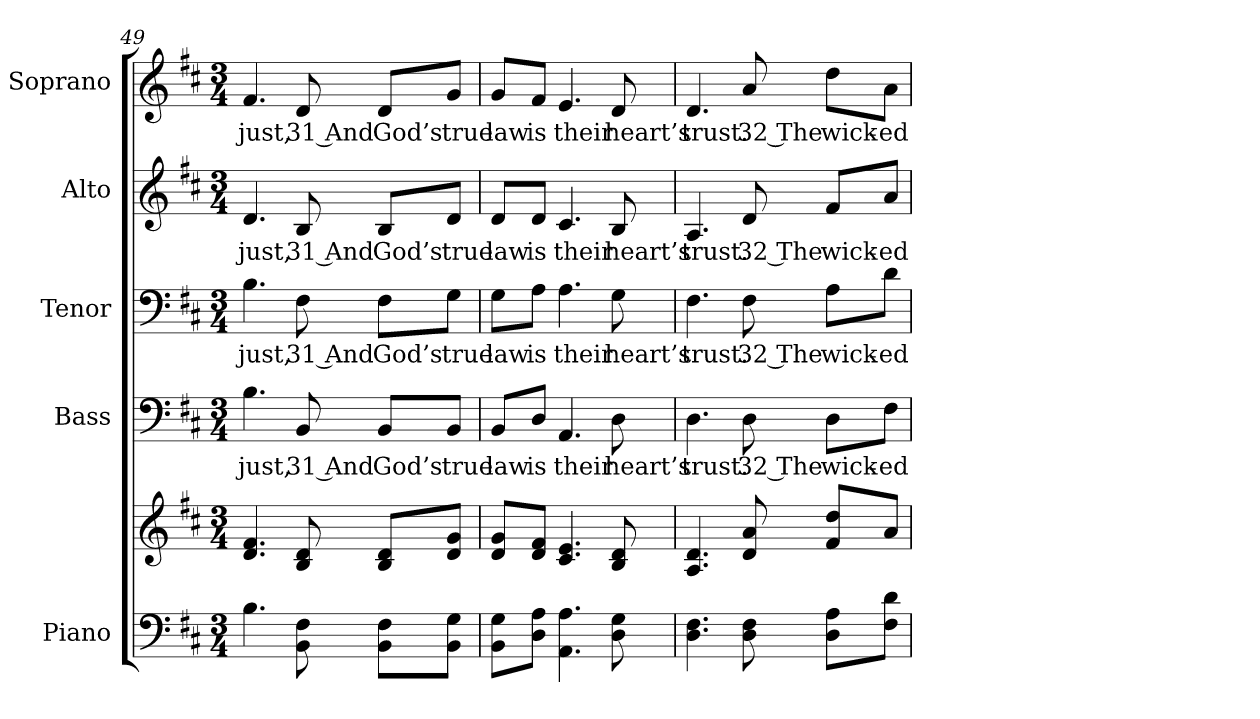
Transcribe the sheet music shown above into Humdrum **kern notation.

**kern	**kern	**kern	**text	**kern	**text	**kern	**text	**kern	**text
*part5	*part5	*part4	*part4	*part3	*part3	*part2	*part2	*part1	*part1
*staff6	*staff5	*staff4	*staff4	*staff3	*staff3	*staff2	*staff2	*staff1	*staff1
*I"Piano	*	*I"Bass	*	*I"Tenor	*	*I"Alto	*	*I"Soprano	*
*I'Pno.	*	*I'B.	*	*I'T.	*	*I'A.	*	*I'S.	*
!!LO:PB:g=z
*clefF4	*clefG2	*clefF4	*	*clefF4	*	*clefG2	*	*clefG2	*
*k[f#c#]	*k[f#c#]	*k[f#c#]	*	*k[f#c#]	*	*k[f#c#]	*	*k[f#c#]	*
*D:	*D:	*D:	*	*D:	*	*D:	*	*D:	*
*M3/4	*M3/4	*M3/4	*	*M3/4	*	*M3/4	*	*M3/4	*
=49	=49	=49	=49	=49	=49	=49	=49	=49	=49
!	!	!	!LO:LY:b:color=#000000	!	!	!	!	!	!
!	!	!	!	!	!LO:LY:b:color=#000000	!	!	!	!
!	!	!	!	!	!	!	!LO:LY:b:color=#000000	!	!
!	!	!	!	!	!	!	!	!	!LO:LY:b:color=#000000
4.Bi\	4.di/ 4.f#i	4.Bi\	just,	4.Bi\	just,	4.di/	just,	4.f#i/	just,
!	!	!	!LO:LY:b:color=#000000	!	!	!	!	!	!
!	!	!	!	!	!LO:LY:b:color=#000000	!	!	!	!
!	!	!	!	!	!	!	!LO:LY:b:color=#000000	!	!
!	!	!	!	!	!	!	!	!	!LO:LY:b:color=#000000
8BBi\ 8F#i	8Bi/ 8di	8BBi/	31 And	8F#i\	31 And	8Bi/	31 And	8di/	31 And
!	!	!	!LO:LY:b:color=#000000	!	!	!	!	!	!
!	!	!	!	!	!LO:LY:b:color=#000000	!	!	!	!
!	!	!	!	!	!	!	!LO:LY:b:color=#000000	!	!
!	!	!	!	!	!	!	!	!	!LO:LY:b:color=#000000
8BBi\ 8F#i\L	8Bi/ 8di/L	8BBi/L	God’s	8F#i\L	God’s	8Bi/L	God’s	8di/L	God’s
!	!	!	!LO:LY:b:color=#000000	!	!	!	!	!	!
!	!	!	!	!	!LO:LY:b:color=#000000	!	!	!	!
!	!	!	!	!	!	!	!LO:LY:b:color=#000000	!	!
!	!	!	!	!	!	!	!	!	!LO:LY:b:color=#000000
8BBi\ 8Gi\J	8di/ 8gi/J	8BBi/J	true	8Gi\J	true	8di/J	true	8gi/J	true
=50	=50	=50	=50	=50	=50	=50	=50	=50	=50
!	!	!	!LO:LY:b:color=#000000	!	!	!	!	!	!
!	!	!	!	!	!LO:LY:b:color=#000000	!	!	!	!
!	!	!	!	!	!	!	!LO:LY:b:color=#000000	!	!
!	!	!	!	!	!	!	!	!	!LO:LY:b:color=#000000
8BBi\ 8Gi\L	8di/ 8gi/L	8BBi/L	law	8Gi\L	law	8di/L	law	8gi/L	law
!	!	!	!LO:LY:b:color=#000000	!	!	!	!	!	!
!	!	!	!	!	!LO:LY:b:color=#000000	!	!	!	!
!	!	!	!	!	!	!	!LO:LY:b:color=#000000	!	!
!	!	!	!	!	!	!	!	!	!LO:LY:b:color=#000000
8Di\ 8Ai\J	8di/ 8f#i/J	8Di/J	is	8Ai\J	is	8di/J	is	8f#i/J	is
!	!	!	!LO:LY:b:color=#000000	!	!	!	!	!	!
!	!	!	!	!	!LO:LY:b:color=#000000	!	!	!	!
!	!	!	!	!	!	!	!LO:LY:b:color=#000000	!	!
!	!	!	!	!	!	!	!	!	!LO:LY:b:color=#000000
4.AAi\ 4.Ai	4.c#i/ 4.ei	4.AAi/	their	4.Ai\	their	4.c#i/	their	4.ei/	their
!	!	!	!LO:LY:b:color=#000000	!	!	!	!	!	!
!	!	!	!	!	!LO:LY:b:color=#000000	!	!	!	!
!	!	!	!	!	!	!	!LO:LY:b:color=#000000	!	!
!	!	!	!	!	!	!	!	!	!LO:LY:b:color=#000000
8Di\ 8Gi	8Bi/ 8di	8Di\	heart’s	8Gi\	heart’s	8Bi/	heart’s	8di/	heart’s
=51	=51	=51	=51	=51	=51	=51	=51	=51	=51
!	!	!	!LO:LY:b:color=#000000	!	!	!	!	!	!
!	!	!	!	!	!LO:LY:b:color=#000000	!	!	!	!
!	!	!	!	!	!	!	!LO:LY:b:color=#000000	!	!
!	!	!	!	!	!	!	!	!	!LO:LY:b:color=#000000
4.Di\ 4.F#i	4.Ai/ 4.di	4.Di\	trust.	4.F#i\	trust.	4.Ai/	trust.	4.di/	trust.
!	!	!	!LO:LY:b:color=#000000	!	!	!	!	!	!
!	!	!	!	!	!LO:LY:b:color=#000000	!	!	!	!
!	!	!	!	!	!	!	!LO:LY:b:color=#000000	!	!
!	!	!	!	!	!	!	!	!	!LO:LY:b:color=#000000
8Di\ 8F#i	8di/ 8ai	8Di\	32 The	8F#i\	32 The	8di/	32 The	8ai/	32 The
!	!	!	!LO:LY:b:color=#000000	!	!	!	!	!	!
!	!	!	!	!	!LO:LY:b:color=#000000	!	!	!	!
!	!	!	!	!	!	!	!LO:LY:b:color=#000000	!	!
!	!	!	!	!	!	!	!	!	!LO:LY:b:color=#000000
8Di\ 8Ai\L	8f#i/ 8ddi/L	8Di\L	wick-	8Ai\L	wick-	8f#i/L	wick-	8ddi\L	wick-
!	!	!	!LO:LY:b:color=#000000	!	!	!	!	!	!
!	!	!	!	!	!LO:LY:b:color=#000000	!	!	!	!
!	!	!	!	!	!	!	!LO:LY:b:color=#000000	!	!
!	!	!	!	!	!	!	!	!	!LO:LY:b:color=#000000
8F#i\ 8di\J	8ai/J	8F#i\J	-ed	8di\J	-ed	8ai/J	-ed	8ai\J	-ed
=	=	=	=	=	=	=	=	=	=
*-	*-	*-	*-	*-	*-	*-	*-	*-	*-
